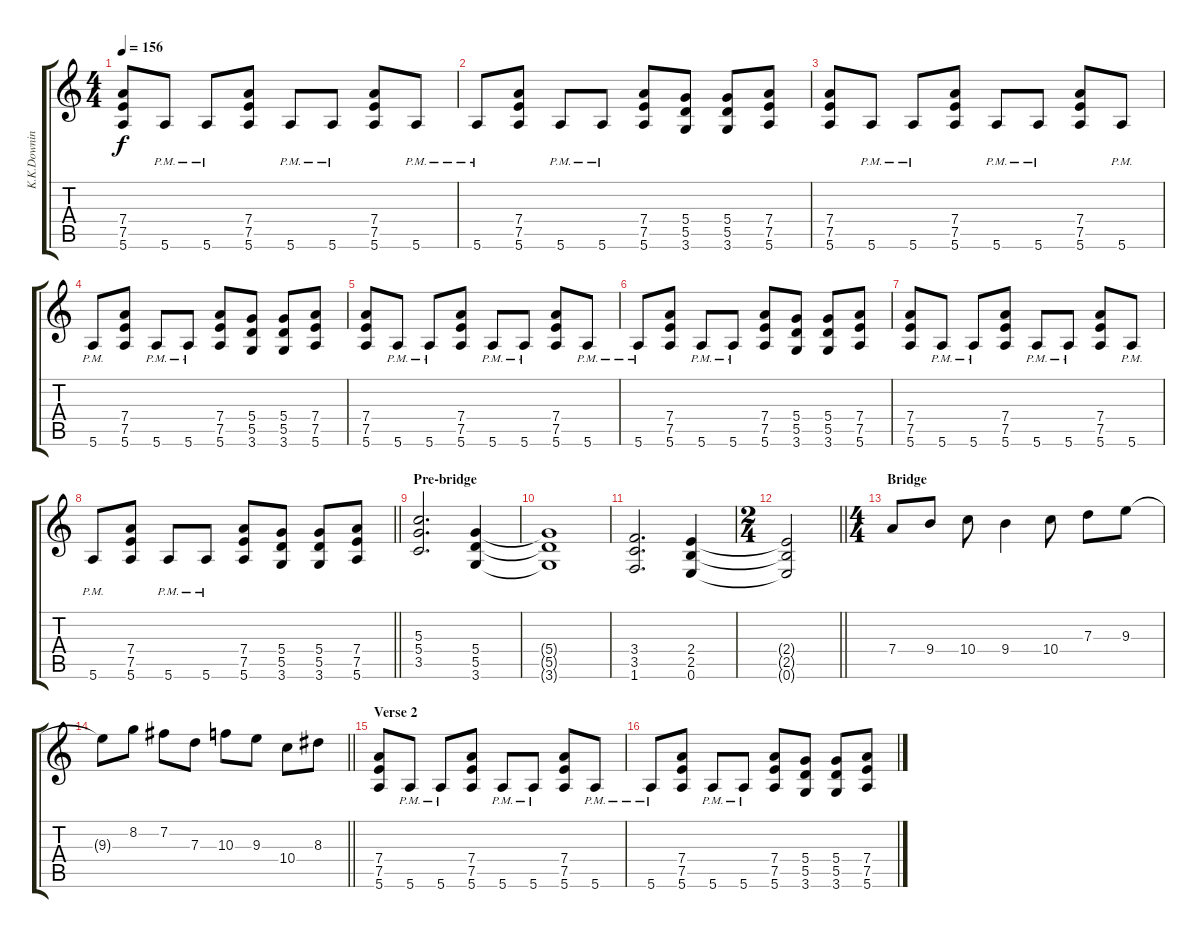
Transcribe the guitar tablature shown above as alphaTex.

\track ("K.K.Downing" "K.K.Downin") {instrument distortionguitar}
\staff {score tabs}
\tuning (E4 B3 G3 D3 A2 E2) {hide}
\ts (4 4)
\tempo 156
\clef g2
\ks c
(7.4 7.5 5.6).8{dy f} 5.6{pm}.8 5.6{pm}.8 (7.4 7.5 5.6).8 5.6{pm}.8 5.6{pm}.8 (7.4 7.5 5.6).8 5.6{pm}.8 |
5.6{pm}.8 (7.4 7.5 5.6).8 5.6{pm}.8 5.6{pm}.8 (7.4 7.5 5.6).8 (5.4 5.5 3.6).8 (5.4 5.5 3.6).8 (7.4 7.5 5.6).8 |
(7.4 7.5 5.6).8 5.6{pm}.8 5.6{pm}.8 (7.4 7.5 5.6).8 5.6{pm}.8 5.6{pm}.8 (7.4 7.5 5.6).8 5.6{pm}.8 |
5.6{pm}.8 (7.4 7.5 5.6).8 5.6{pm}.8 5.6{pm}.8 (7.4 7.5 5.6).8 (5.4 5.5 3.6).8 (5.4 5.5 3.6).8 (7.4 7.5 5.6).8 |
(7.4 7.5 5.6).8 5.6{pm}.8 5.6{pm}.8 (7.4 7.5 5.6).8 5.6{pm}.8 5.6{pm}.8 (7.4 7.5 5.6).8 5.6{pm}.8 |
5.6{pm}.8 (7.4 7.5 5.6).8 5.6{pm}.8 5.6{pm}.8 (7.4 7.5 5.6).8 (5.4 5.5 3.6).8 (5.4 5.5 3.6).8 (7.4 7.5 5.6).8 |
(7.4 7.5 5.6).8 5.6{pm}.8 5.6{pm}.8 (7.4 7.5 5.6).8 5.6{pm}.8 5.6{pm}.8 (7.4 7.5 5.6).8 5.6{pm}.8 |
\barLineRight lightlight
5.6{pm}.8 (7.4 7.5 5.6).8 5.6{pm}.8 5.6{pm}.8 (7.4 7.5 5.6).8 (5.4 5.5 3.6).8 (5.4 5.5 3.6).8 (7.4 7.5 5.6).8 |
\section ("" "Pre-bridge")
(5.3 5.4 3.5).2{d} (5.4 5.5 3.6).4 |
(5.4{t} 5.5{t} 3.6{t}).1 |
(3.4 3.5 1.6).2{d} (2.4 2.5 0.6).4 |
\ts (2 4)
\barLineRight lightlight
(2.4{t} 2.5{t} 0.6{t}).2 |
\ts (4 4)
\section ("" "Bridge")
7.4.8 9.4.8 10.4.8 9.4.4 10.4.8 7.3.8 9.3.8 |
\barLineRight lightlight
9.3{t}.8 8.2.8 7.2.8 7.3.8 10.3.8 9.3.8 10.4.8 8.3.8 |
\section ("" "Verse 2")
(7.4 7.5 5.6).8 5.6{pm}.8 5.6{pm}.8 (7.4 7.5 5.6).8 5.6{pm}.8 5.6{pm}.8 (7.4 7.5 5.6).8 5.6{pm}.8 |
5.6{pm}.8 (7.4 7.5 5.6).8 5.6{pm}.8 5.6{pm}.8 (7.4 7.5 5.6).8 (5.4 5.5 3.6).8 (5.4 5.5 3.6).8 (7.4 7.5 5.6).8
